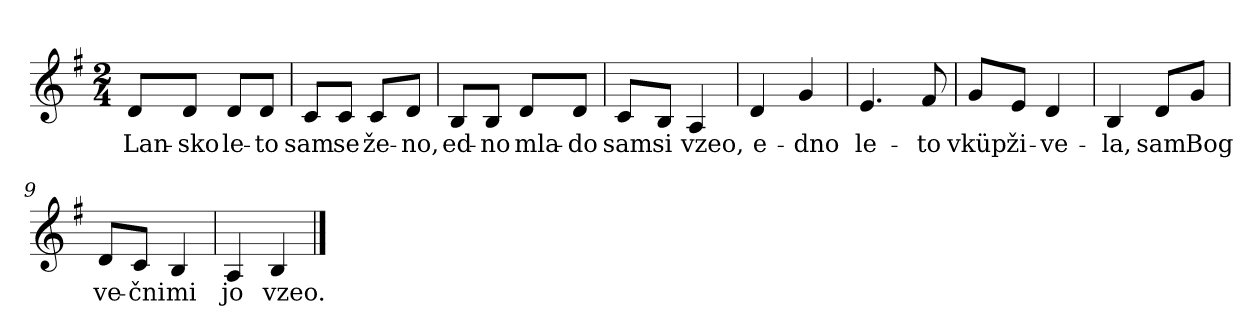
**kern	**text
*part1	*part1
*staff1	*staff1
*clefG2	*
*k[f#]	*
*G:	*
*M2/4	*
=1	=1
!	!LO:LY:b
8d/L	Lan-
!	!LO:LY:b
8d/J	-sko
!	!LO:LY:b
8d/L	le-
!	!LO:LY:b
8d/J	-to
=2	=2
!	!LO:LY:b
8c/L	sam
!	!LO:LY:b
8c/J	se
!	!LO:LY:b
8c/L	že-
!	!LO:LY:b
8d/J	-no,
=3	=3
!	!LO:LY:b
8B/L	ed-
!	!LO:LY:b
8B/J	-no
!	!LO:LY:b
8d/L	mla-
!	!LO:LY:b
8d/J	-do
=4	=4
!	!LO:LY:b
8c/L	sam
!	!LO:LY:b
8B/J	si
!	!LO:LY:b
4A/	vzeo,
!!LO:LB:g=z
=5	=5
!	!LO:LY:b
4d/	e-
!	!LO:LY:b
4g/	-dno
=6	=6
!	!LO:LY:b
4.e/	le-
!	!LO:LY:b
8f#/	-to
=7	=7
!	!LO:LY:b
8g/L	vküp
!	!LO:LY:b
8e/J	ži-
!	!LO:LY:b
4d/	-ve-
=8	=8
!	!LO:LY:b
4B/	-la,
!	!LO:LY:b
8d/L	sam
!	!LO:LY:b
8g/J	Bog
=9	=9
!	!LO:LY:b
8d/L	ve-
!	!LO:LY:b
8c/J	-čni
!	!LO:LY:b
4B/	mi
=10	=10
!	!LO:LY:b
4A/	jo
!	!LO:LY:b
4B/	vzeo.
==	==
*-	*-
